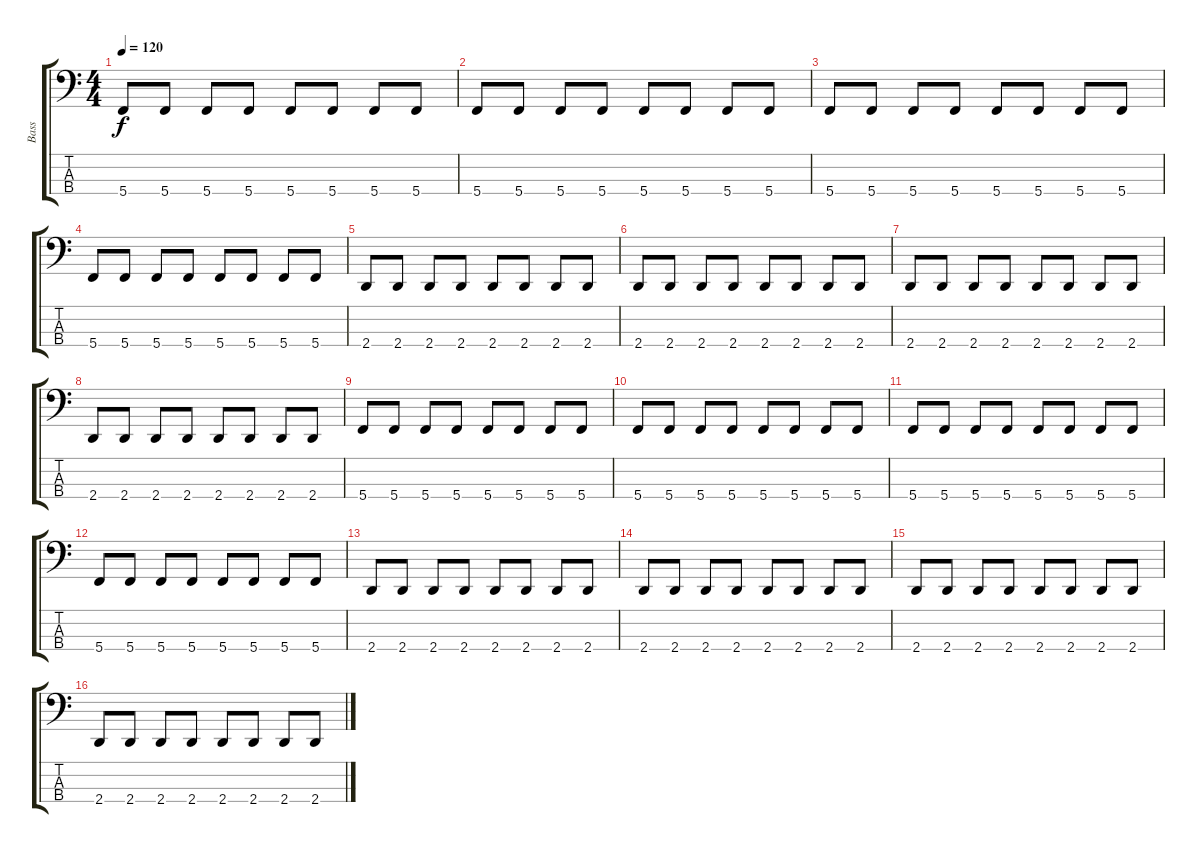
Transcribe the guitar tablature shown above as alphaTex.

\track ("Bass" "Bass") {instrument electricbassfinger}
\staff {score tabs}
\tuning (G2 C2 G1 C1) {hide}
\ts (4 4)
\tempo 120
\clef f4
\ks c
5.4.8{dy f} 5.4.8 5.4.8 5.4.8 5.4.8 5.4.8 5.4.8 5.4.8 |
5.4.8 5.4.8 5.4.8 5.4.8 5.4.8 5.4.8 5.4.8 5.4.8 |
5.4.8 5.4.8 5.4.8 5.4.8 5.4.8 5.4.8 5.4.8 5.4.8 |
5.4.8 5.4.8 5.4.8 5.4.8 5.4.8 5.4.8 5.4.8 5.4.8 |
2.4.8 2.4.8 2.4.8 2.4.8 2.4.8 2.4.8 2.4.8 2.4.8 |
2.4.8 2.4.8 2.4.8 2.4.8 2.4.8 2.4.8 2.4.8 2.4.8 |
2.4.8 2.4.8 2.4.8 2.4.8 2.4.8 2.4.8 2.4.8 2.4.8 |
2.4.8 2.4.8 2.4.8 2.4.8 2.4.8 2.4.8 2.4.8 2.4.8 |
5.4.8 5.4.8 5.4.8 5.4.8 5.4.8 5.4.8 5.4.8 5.4.8 |
5.4.8 5.4.8 5.4.8 5.4.8 5.4.8 5.4.8 5.4.8 5.4.8 |
5.4.8 5.4.8 5.4.8 5.4.8 5.4.8 5.4.8 5.4.8 5.4.8 |
5.4.8 5.4.8 5.4.8 5.4.8 5.4.8 5.4.8 5.4.8 5.4.8 |
2.4.8 2.4.8 2.4.8 2.4.8 2.4.8 2.4.8 2.4.8 2.4.8 |
2.4.8 2.4.8 2.4.8 2.4.8 2.4.8 2.4.8 2.4.8 2.4.8 |
2.4.8 2.4.8 2.4.8 2.4.8 2.4.8 2.4.8 2.4.8 2.4.8 |
2.4.8 2.4.8 2.4.8 2.4.8 2.4.8 2.4.8 2.4.8 2.4.8
